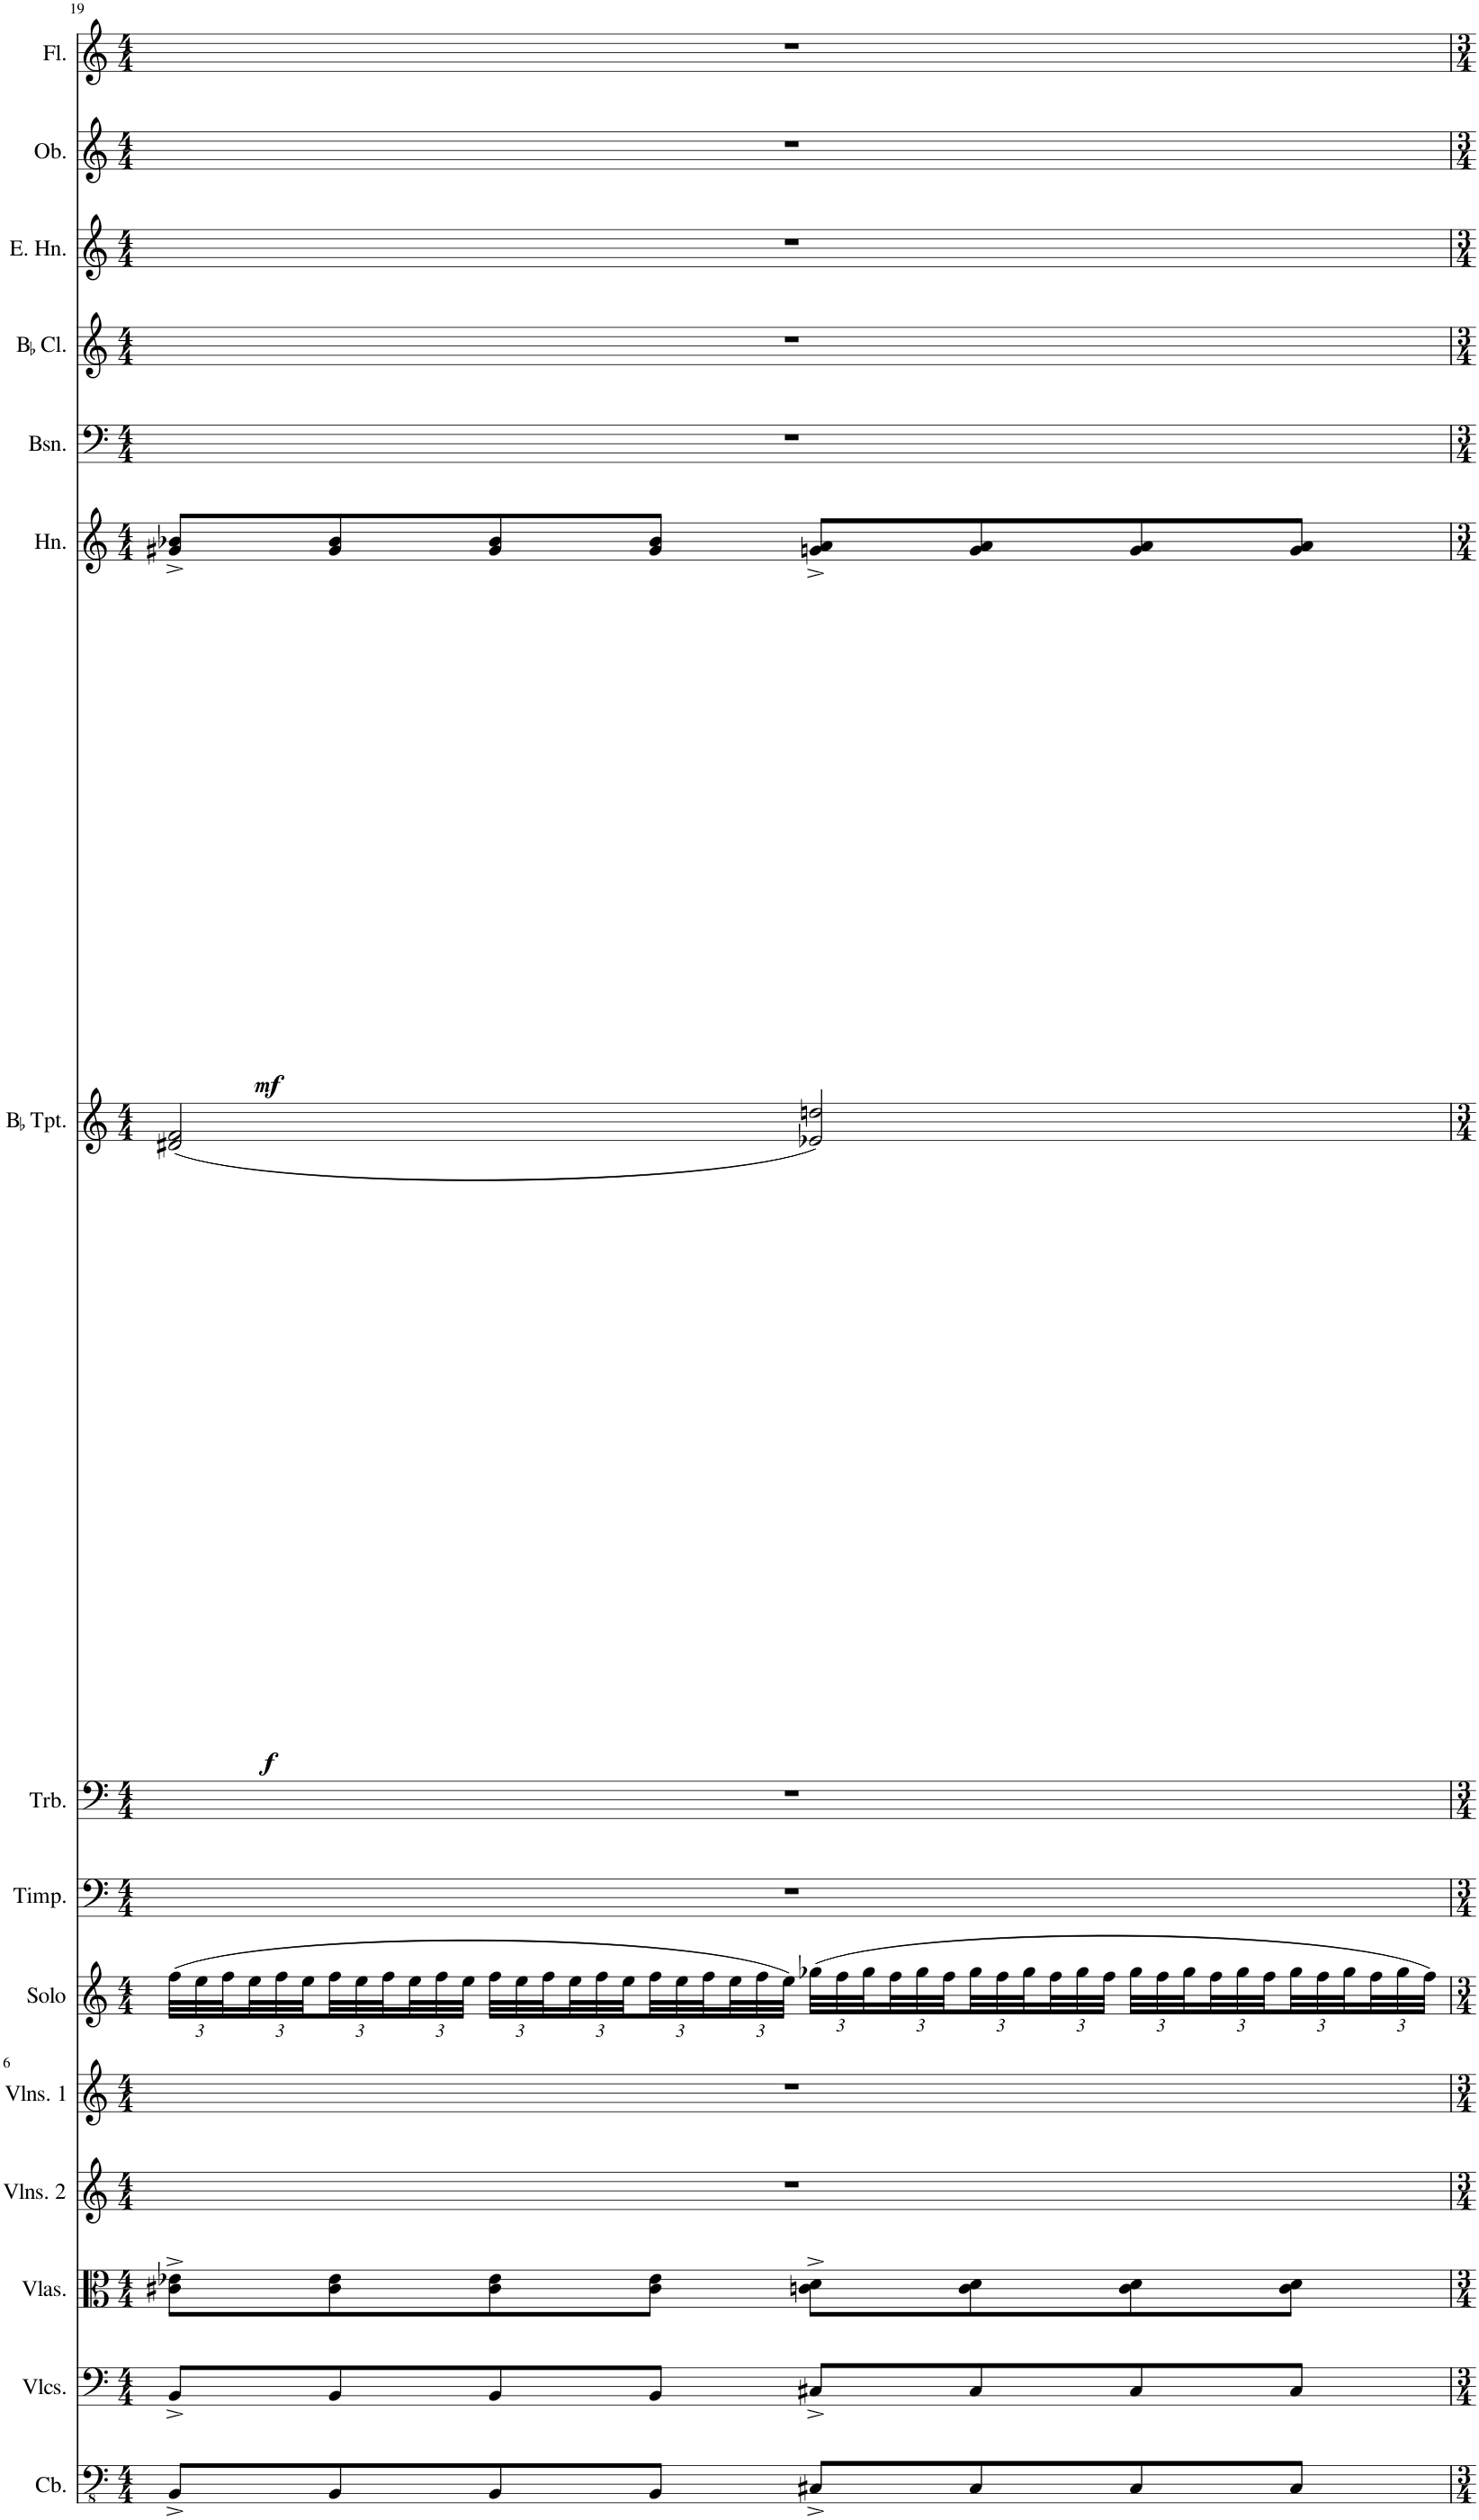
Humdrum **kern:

**kern	**kern	**kern	**kern	**kern	**kern	**kern	**kern	**kern	**dynam	**kern	**dynam	**kern	**kern	**kern	**kern	**kern
*part15	*part14	*part13	*part12	*part11	*part10	*part9	*part8	*part7	*part7	*part6	*part6	*part5	*part4	*part3	*part2	*part1
*staff15	*staff14	*staff13	*staff12	*staff11	*staff10	*staff9	*staff8	*staff7	*staff7	*staff6	*staff6	*staff5	*staff4	*staff3	*staff2	*staff1
*I"Contrabass	*I"Violoncellos	*I"Violas	*I"Violins 2	*I"Violins 1	*I"Solo Vn	*I"Timpani	*I"Trombone	*I"BaccidentalFlat Trumpet	*	*I"Horn	*	*I"Bassoon	*I"BaccidentalFlat Clarinet	*I"English Horn	*I"Oboe	*I"Flute
*I'Cb.	*I'Vlcs.	*I'Vlas.	*I'Vlns. 2	*I'Vlns. 1	*I'Solo	*I'Timp.	*I'Trb.	*I'BaccidentalFlat Tpt.	*	*I'Hn.	*	*I'Bsn.	*I'BaccidentalFlat Cl.	*I'E. Hn.	*I'Ob.	*I'Fl.
!!LO:PB:g=z
*clefFv4	*clefF4	*clefC3	*clefG2	*clefG2	*clefG2	*clefF4	*clefF4	*clefG2	*	*clefG2	*	*clefF4	*clefG2	*clefG2	*clefG2	*clefG2
*Trd7c12	*	*	*	*	*	*	*	*Trd1c2	*	*Trd4c7	*	*	*Trd1c2	*Trd4c7	*	*
*k[]	*k[]	*k[]	*k[]	*k[]	*k[]	*k[]	*k[]	*k[]	*	*k[]	*	*k[]	*k[]	*k[]	*k[]	*k[]
*M4/4	*M4/4	*M4/4	*M4/4	*M4/4	*M4/4	*M4/4	*M4/4	*M4/4	*	*M4/4	*	*M4/4	*M4/4	*M4/4	*M4/4	*M4/4
*	*	*	*	*	*Xbrackettup	*	*	*	*	*	*	*	*	*	*	*
=19	=19	=19	=19	=19	=19	=19	=19	=19	=19	=19	=19	=19	=19	=19	=19	=19
!	!	!	!	!	!	!	!	!	!LO:DY:b	!	!LO:DY:b	!	!	!	!	!
8BBB^/L	8BB^/L	8c#X\^ 8e-X\^L	1r	1r	(48ff\LLL	1r	1r	(2d#X/ 2f/	f	8g#X/^ 8b-X/^L	mf	1r	1r	1r	1r	1r
.	.	.	.	.	48ee\	.	.	.	.	.	.	.	.	.	.	.
.	.	.	.	.	48ff\	.	.	.	.	.	.	.	.	.	.	.
.	.	.	.	.	48ee\	.	.	.	.	.	.	.	.	.	.	.
.	.	.	.	.	48ff\	.	.	.	.	.	.	.	.	.	.	.
.	.	.	.	.	48ee\	.	.	.	.	.	.	.	.	.	.	.
8BBB/	8BB/	8c#\ 8e-\	.	.	48ff\	.	.	.	.	8g#/ 8b-/	.	.	.	.	.	.
.	.	.	.	.	48ee\	.	.	.	.	.	.	.	.	.	.	.
.	.	.	.	.	48ff\	.	.	.	.	.	.	.	.	.	.	.
.	.	.	.	.	48ee\	.	.	.	.	.	.	.	.	.	.	.
.	.	.	.	.	48ff\	.	.	.	.	.	.	.	.	.	.	.
.	.	.	.	.	48ee\JJJ	.	.	.	.	.	.	.	.	.	.	.
8BBB/	8BB/	8c#\ 8e-\	.	.	48ff\LLL	.	.	.	.	8g#/ 8b-/	.	.	.	.	.	.
.	.	.	.	.	48ee\	.	.	.	.	.	.	.	.	.	.	.
.	.	.	.	.	48ff\	.	.	.	.	.	.	.	.	.	.	.
.	.	.	.	.	48ee\	.	.	.	.	.	.	.	.	.	.	.
.	.	.	.	.	48ff\	.	.	.	.	.	.	.	.	.	.	.
.	.	.	.	.	48ee\	.	.	.	.	.	.	.	.	.	.	.
8BBB/J	8BB/J	8c#\ 8e-\J	.	.	48ff\	.	.	.	.	8g#/ 8b-/J	.	.	.	.	.	.
.	.	.	.	.	48ee\	.	.	.	.	.	.	.	.	.	.	.
.	.	.	.	.	48ff\	.	.	.	.	.	.	.	.	.	.	.
.	.	.	.	.	48ee\	.	.	.	.	.	.	.	.	.	.	.
.	.	.	.	.	48ff\	.	.	.	.	.	.	.	.	.	.	.
.	.	.	.	.	48ee\JJJ)	.	.	.	.	.	.	.	.	.	.	.
8CC#X^/L	8C#X^/L	8cn\^ 8d\^L	.	.	(48gg-X\LLL	.	.	2e-X/ 2ddn/)	.	8gn/^ 8a/^L	.	.	.	.	.	.
.	.	.	.	.	48ff\	.	.	.	.	.	.	.	.	.	.	.
.	.	.	.	.	48gg-\	.	.	.	.	.	.	.	.	.	.	.
.	.	.	.	.	48ff\	.	.	.	.	.	.	.	.	.	.	.
.	.	.	.	.	48gg-\	.	.	.	.	.	.	.	.	.	.	.
.	.	.	.	.	48ff\	.	.	.	.	.	.	.	.	.	.	.
8CC#/	8C#/	8c\ 8d\	.	.	48gg-\	.	.	.	.	8g/ 8a/	.	.	.	.	.	.
.	.	.	.	.	48ff\	.	.	.	.	.	.	.	.	.	.	.
.	.	.	.	.	48gg-\	.	.	.	.	.	.	.	.	.	.	.
.	.	.	.	.	48ff\	.	.	.	.	.	.	.	.	.	.	.
.	.	.	.	.	48gg-\	.	.	.	.	.	.	.	.	.	.	.
.	.	.	.	.	48ff\JJJ	.	.	.	.	.	.	.	.	.	.	.
8CC#/	8C#/	8c\ 8d\	.	.	48gg-\LLL	.	.	.	.	8g/ 8a/	.	.	.	.	.	.
.	.	.	.	.	48ff\	.	.	.	.	.	.	.	.	.	.	.
.	.	.	.	.	48gg-\	.	.	.	.	.	.	.	.	.	.	.
.	.	.	.	.	48ff\	.	.	.	.	.	.	.	.	.	.	.
.	.	.	.	.	48gg-\	.	.	.	.	.	.	.	.	.	.	.
.	.	.	.	.	48ff\	.	.	.	.	.	.	.	.	.	.	.
8CC#/J	8C#/J	8c\ 8d\J	.	.	48gg-\	.	.	.	.	8g/ 8a/J	.	.	.	.	.	.
.	.	.	.	.	48ff\	.	.	.	.	.	.	.	.	.	.	.
.	.	.	.	.	48gg-\	.	.	.	.	.	.	.	.	.	.	.
.	.	.	.	.	48ff\	.	.	.	.	.	.	.	.	.	.	.
.	.	.	.	.	48gg-\	.	.	.	.	.	.	.	.	.	.	.
.	.	.	.	.	48ff\JJJ)	.	.	.	.	.	.	.	.	.	.	.
=	=	=	=	=	=	=	=	=	=	=	=	=	=	=	=	=
*-	*-	*-	*-	*-	*-	*-	*-	*-	*-	*-	*-	*-	*-	*-	*-	*-
